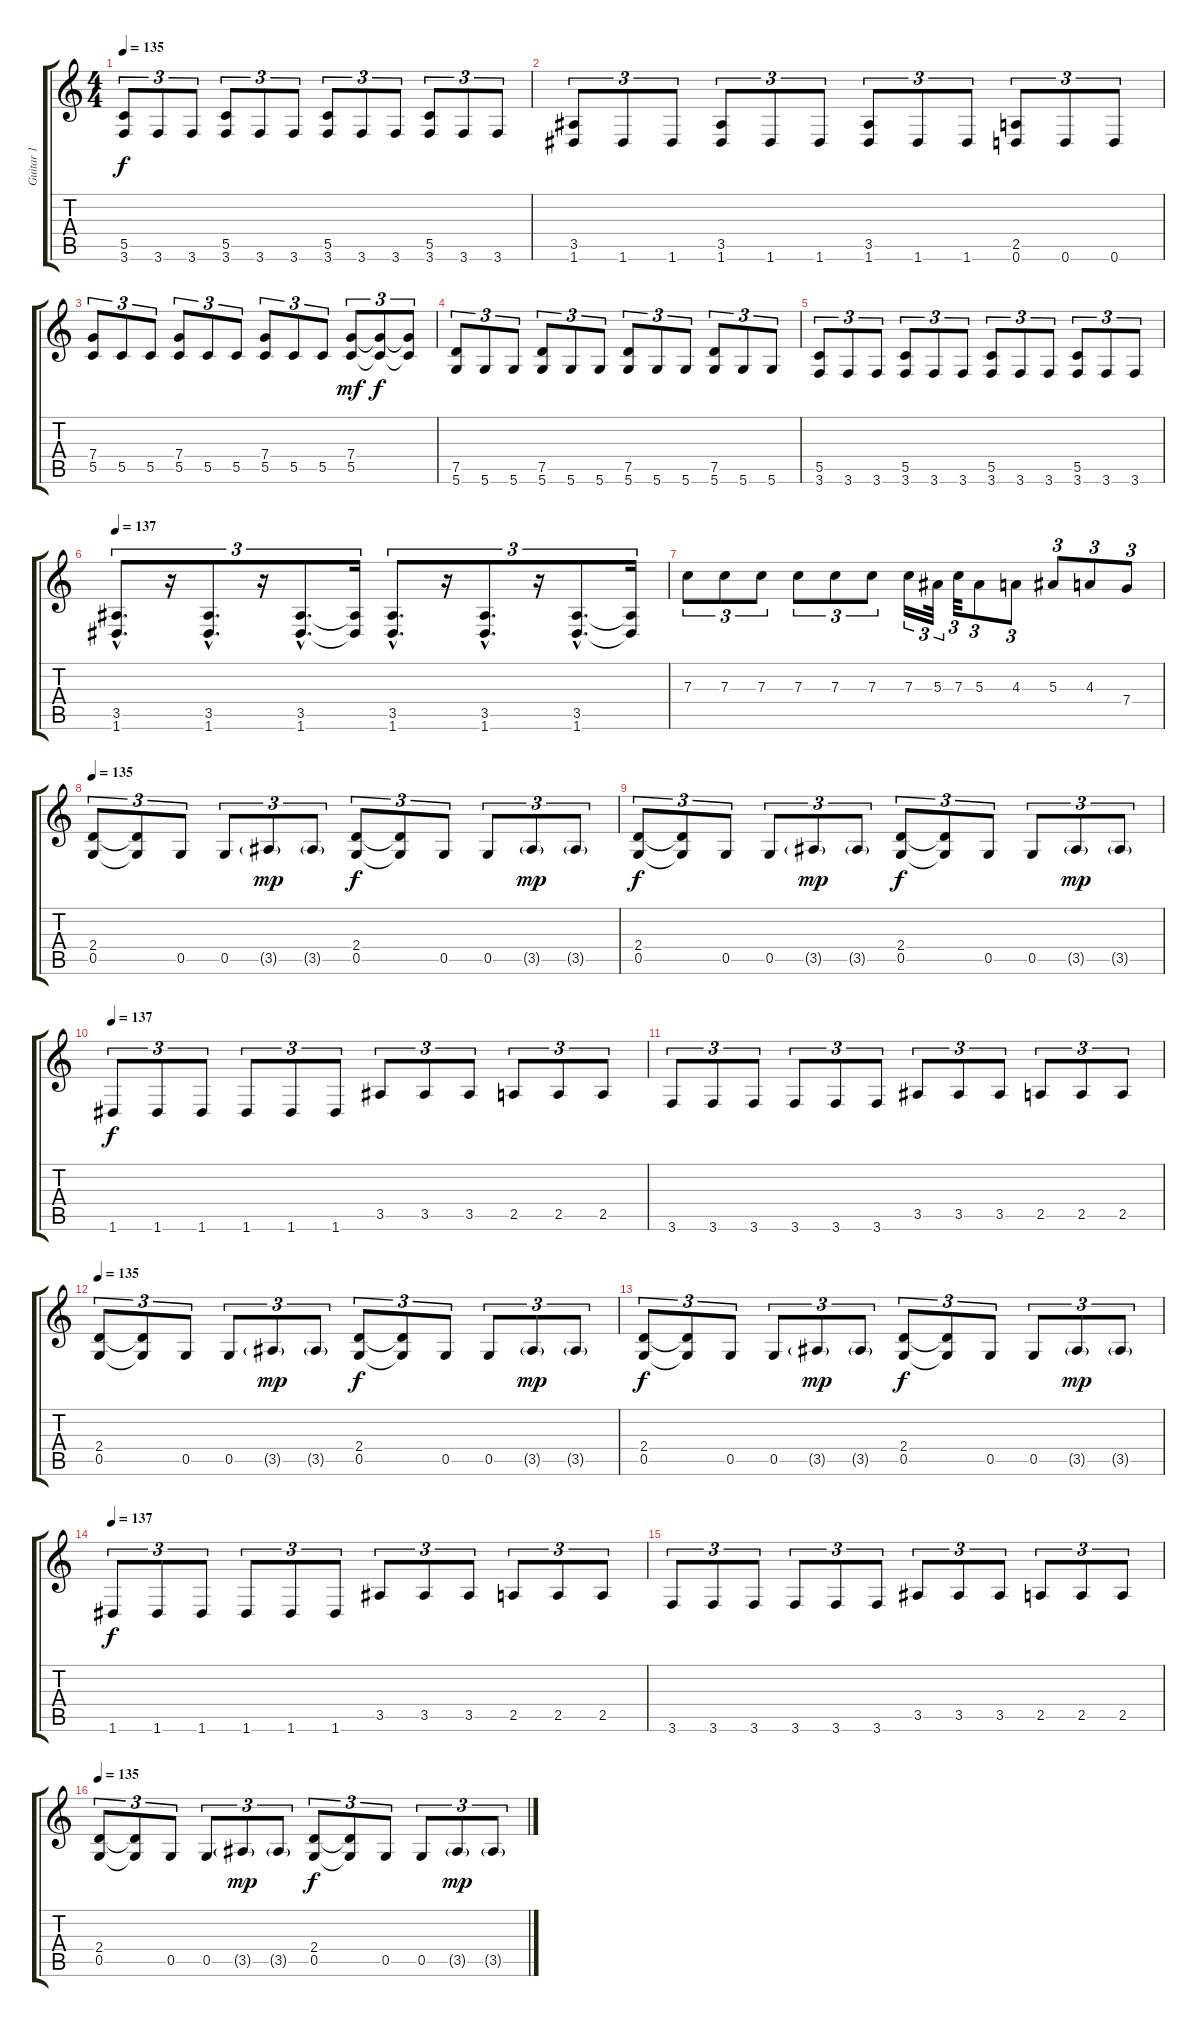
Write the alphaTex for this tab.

\track ("Guitar 1" "Guitar 1") {instrument distortionguitar}
\staff {score tabs}
\tuning (D4 A3 F3 C3 G2 D2) {hide}
\ts (4 4)
\tempo 135
\clef g2
\ks c
(5.5 3.6).8{tu (3 2) dy f} 3.6.8{tu (3 2)} 3.6.8{tu (3 2)} (5.5 3.6).8{tu (3 2)} 3.6.8{tu (3 2)} 3.6.8{tu (3 2)} (5.5 3.6).8{tu (3 2)} 3.6.8{tu (3 2)} 3.6.8{tu (3 2)} (5.5 3.6).8{tu (3 2)} 3.6.8{tu (3 2)} 3.6.8{tu (3 2)} |
(3.5 1.6).8{tu (3 2)} 1.6.8{tu (3 2)} 1.6.8{tu (3 2)} (3.5 1.6).8{tu (3 2)} 1.6.8{tu (3 2)} 1.6.8{tu (3 2)} (3.5 1.6).8{tu (3 2)} 1.6.8{tu (3 2)} 1.6.8{tu (3 2)} (2.5 0.6).8{tu (3 2)} 0.6.8{tu (3 2)} 0.6.8{tu (3 2)} |
(7.4 5.5).8{tu (3 2)} 5.5.8{tu (3 2)} 5.5.8{tu (3 2)} (7.4 5.5).8{tu (3 2)} 5.5.8{tu (3 2)} 5.5.8{tu (3 2)} (7.4 5.5).8{tu (3 2)} 5.5.8{tu (3 2)} 5.5.8{tu (3 2)} (7.4 5.5).8{tu (3 2) dy mf} (7.4{t} 5.5{t}).8{tu (3 2) dy f} (7.4{t} 5.5{t}).8{tu (3 2)} |
(7.5 5.6).8{tu (3 2)} 5.6.8{tu (3 2)} 5.6.8{tu (3 2)} (7.5 5.6).8{tu (3 2)} 5.6.8{tu (3 2)} 5.6.8{tu (3 2)} (7.5 5.6).8{tu (3 2)} 5.6.8{tu (3 2)} 5.6.8{tu (3 2)} (7.5 5.6).8{tu (3 2)} 5.6.8{tu (3 2)} 5.6.8{tu (3 2)} |
(5.5 3.6).8{tu (3 2)} 3.6.8{tu (3 2)} 3.6.8{tu (3 2)} (5.5 3.6).8{tu (3 2)} 3.6.8{tu (3 2)} 3.6.8{tu (3 2)} (5.5 3.6).8{tu (3 2)} 3.6.8{tu (3 2)} 3.6.8{tu (3 2)} (5.5 3.6).8{tu (3 2)} 3.6.8{tu (3 2)} 3.6.8{tu (3 2)} |
\tempo 137
(3.5{hac} 1.6{hac}).8{d tu (3 2)} r.16{tu (3 2)} (3.5{hac} 1.6{hac}).8{d tu (3 2)} r.16{tu (3 2)} (3.5{hac} 1.6{hac}).8{d tu (3 2)} (3.5{t} 1.6{t}).16{tu (3 2)} (3.5{hac} 1.6{hac}).8{d tu (3 2)} r.16{tu (3 2)} (3.5{hac} 1.6{hac}).8{d tu (3 2)} r.16{tu (3 2)} (3.5{hac} 1.6{hac}).8{d tu (3 2)} (3.5{t} 1.6{t}).16{tu (3 2)} |
7.3.8{tu (3 2)} 7.3.8{tu (3 2)} 7.3.8{tu (3 2)} 7.3.8{tu (3 2)} 7.3.8{tu (3 2)} 7.3.8{tu (3 2)} 7.3.16{tu (3 2)} 5.3.32{tu (3 2)} 7.3.32{tu (3 2)} 5.3.8{tu (3 2)} 4.3.8{tu (3 2)} 5.3.8{tu (3 2)} 4.3.8{tu (3 2)} 7.4.8{tu (3 2)} |
\tempo 135
(2.4 0.5).8{tu (3 2)} (2.4{t} 0.5{t}).8{tu (3 2)} 0.5.8{tu (3 2)} 0.5.8{tu (3 2)} 3.5{g}.8{tu (3 2) dy mp} 3.5{g}.8{tu (3 2)} (2.4 0.5).8{tu (3 2) dy f} (2.4{t} 0.5{t}).8{tu (3 2)} 0.5.8{tu (3 2)} 0.5.8{tu (3 2)} 3.5{g}.8{tu (3 2) dy mp} 3.5{g}.8{tu (3 2)} |
(2.4 0.5).8{tu (3 2) dy f} (2.4{t} 0.5{t}).8{tu (3 2)} 0.5.8{tu (3 2)} 0.5.8{tu (3 2)} 3.5{g}.8{tu (3 2) dy mp} 3.5{g}.8{tu (3 2)} (2.4 0.5).8{tu (3 2) dy f} (2.4{t} 0.5{t}).8{tu (3 2)} 0.5.8{tu (3 2)} 0.5.8{tu (3 2)} 3.5{g}.8{tu (3 2) dy mp} 3.5{g}.8{tu (3 2)} |
\tempo 137
1.6.8{tu (3 2) dy f} 1.6.8{tu (3 2)} 1.6.8{tu (3 2)} 1.6.8{tu (3 2)} 1.6.8{tu (3 2)} 1.6.8{tu (3 2)} 3.5.8{tu (3 2)} 3.5.8{tu (3 2)} 3.5.8{tu (3 2)} 2.5.8{tu (3 2)} 2.5.8{tu (3 2)} 2.5.8{tu (3 2)} |
3.6.8{tu (3 2)} 3.6.8{tu (3 2)} 3.6.8{tu (3 2)} 3.6.8{tu (3 2)} 3.6.8{tu (3 2)} 3.6.8{tu (3 2)} 3.5.8{tu (3 2)} 3.5.8{tu (3 2)} 3.5.8{tu (3 2)} 2.5.8{tu (3 2)} 2.5.8{tu (3 2)} 2.5.8{tu (3 2)} |
\tempo 135
(2.4 0.5).8{tu (3 2)} (2.4{t} 0.5{t}).8{tu (3 2)} 0.5.8{tu (3 2)} 0.5.8{tu (3 2)} 3.5{g}.8{tu (3 2) dy mp} 3.5{g}.8{tu (3 2)} (2.4 0.5).8{tu (3 2) dy f} (2.4{t} 0.5{t}).8{tu (3 2)} 0.5.8{tu (3 2)} 0.5.8{tu (3 2)} 3.5{g}.8{tu (3 2) dy mp} 3.5{g}.8{tu (3 2)} |
(2.4 0.5).8{tu (3 2) dy f} (2.4{t} 0.5{t}).8{tu (3 2)} 0.5.8{tu (3 2)} 0.5.8{tu (3 2)} 3.5{g}.8{tu (3 2) dy mp} 3.5{g}.8{tu (3 2)} (2.4 0.5).8{tu (3 2) dy f} (2.4{t} 0.5{t}).8{tu (3 2)} 0.5.8{tu (3 2)} 0.5.8{tu (3 2)} 3.5{g}.8{tu (3 2) dy mp} 3.5{g}.8{tu (3 2)} |
\tempo 137
1.6.8{tu (3 2) dy f} 1.6.8{tu (3 2)} 1.6.8{tu (3 2)} 1.6.8{tu (3 2)} 1.6.8{tu (3 2)} 1.6.8{tu (3 2)} 3.5.8{tu (3 2)} 3.5.8{tu (3 2)} 3.5.8{tu (3 2)} 2.5.8{tu (3 2)} 2.5.8{tu (3 2)} 2.5.8{tu (3 2)} |
3.6.8{tu (3 2)} 3.6.8{tu (3 2)} 3.6.8{tu (3 2)} 3.6.8{tu (3 2)} 3.6.8{tu (3 2)} 3.6.8{tu (3 2)} 3.5.8{tu (3 2)} 3.5.8{tu (3 2)} 3.5.8{tu (3 2)} 2.5.8{tu (3 2)} 2.5.8{tu (3 2)} 2.5.8{tu (3 2)} |
\tempo 135
(2.4 0.5).8{tu (3 2)} (2.4{t} 0.5{t}).8{tu (3 2)} 0.5.8{tu (3 2)} 0.5.8{tu (3 2)} 3.5{g}.8{tu (3 2) dy mp} 3.5{g}.8{tu (3 2)} (2.4 0.5).8{tu (3 2) dy f} (2.4{t} 0.5{t}).8{tu (3 2)} 0.5.8{tu (3 2)} 0.5.8{tu (3 2)} 3.5{g}.8{tu (3 2) dy mp} 3.5{g}.8{tu (3 2)}
